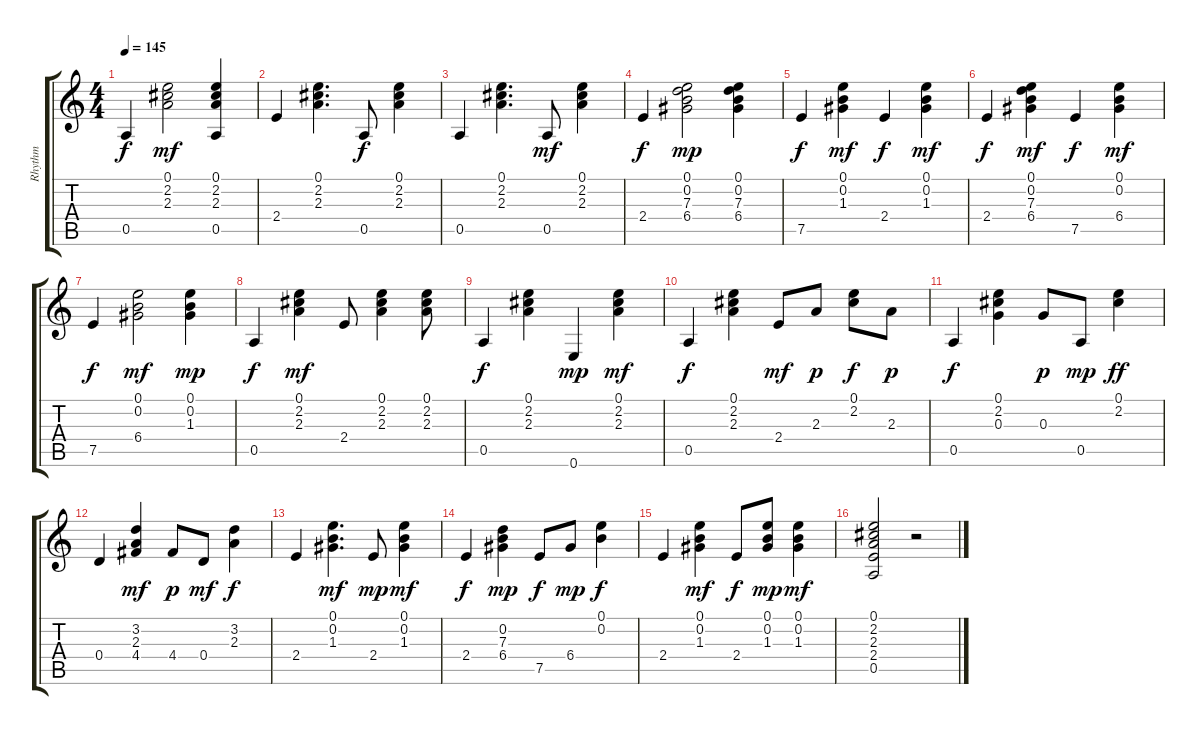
\track ("Rhythm" "Rhythm") {instrument acousticguitarsteel}
\staff {score tabs}
\tuning (E4 B3 G3 D3 A2 E2) {hide}
\ts (4 4)
\tempo 145
\clef g2
\ks c
0.5.4{dy f} (0.1 2.2 2.3).2{dy mf} (0.1 2.2 2.3 0.5).4 |
2.4.4 (0.1 2.2 2.3).4{d} 0.5.8{dy f} (0.1 2.2 2.3).4 |
0.5.4 (0.1 2.2 2.3).4{d} 0.5.8{dy mf} (0.1 2.2 2.3).4 |
2.4.4{dy f} (0.1 0.2 7.3 6.4).2{dy mp} (0.1 0.2 7.3 6.4).4 |
7.5.4{dy f} (0.1 0.2 1.3).4{dy mf} 2.4.4{dy f} (0.1 0.2 1.3).4{dy mf} |
2.4.4{dy f} (0.1 0.2 7.3 6.4).4{dy mf} 7.5.4{dy f} (0.1 0.2 6.4).4{dy mf} |
7.5.4{dy f} (0.1 0.2 6.4).2{dy mf} (0.1 0.2 1.3).4{dy mp} |
0.5.4{dy f} (0.1 2.2 2.3).4{dy mf} 2.4.8 (0.1 2.2 2.3).4 (0.1 2.2 2.3).8 |
0.5.4{dy f} (0.1 2.2 2.3).4 0.6.4{dy mp} (0.1 2.2 2.3).4{dy mf} |
0.5.4{dy f} (0.1 2.2 2.3).4 2.4.8{dy mf} 2.3.8{dy p} (0.1 2.2).8{dy f} 2.3.8{dy p} |
0.5.4{dy f} (0.1 2.2 0.3).4 0.3.8{dy p} 0.5.8{dy mp} (0.1 2.2).4{dy ff} |
0.4.4 (3.2 2.3 4.4).4{dy mf} 4.4.8{dy p} 0.4.8{dy mf} (3.2 2.3).4{dy f} |
2.4.4 (0.1 0.2 1.3).4{d dy mf} 2.4.8{dy mp} (0.1 0.2 1.3).4{dy mf} |
2.4.4{dy f} (0.2 7.3 6.4).4{dy mp} 7.5.8{dy f} 6.4.8{dy mp} (0.1 0.2).4{dy f} |
2.4.4 (0.1 0.2 1.3).4{dy mf} 2.4.8{dy f} (0.1 0.2 1.3).8{dy mp} (0.1 0.2 1.3).4{dy mf} |
(0.1 2.2 2.3 2.4 0.5).2 r.2
